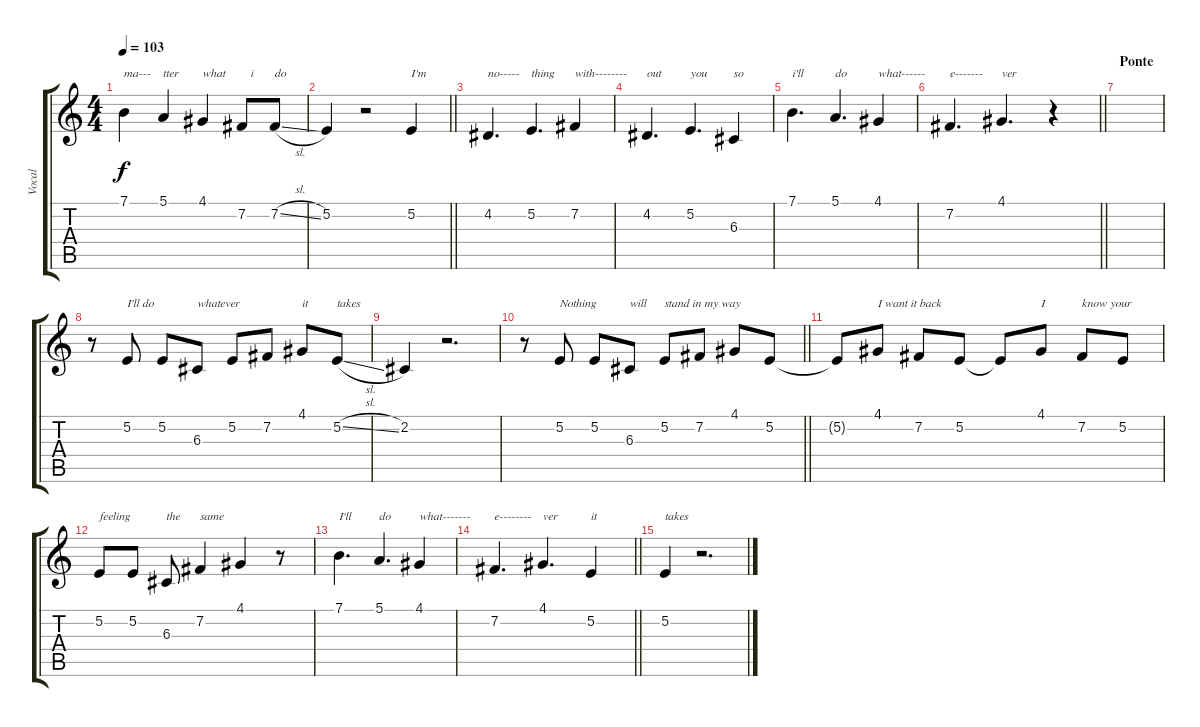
\track ("Vocal" "Vocal") {instrument stringensemble1}
\staff {score tabs}
\tuning (E4 B3 G3 D3 A2 E2) {hide}
\ts (4 4)
\tempo 103
\clef g2
\ks c
7.1.4{txt "ma---" dy f} 5.1.4{txt "tter"} 4.1.4{txt "what"} 7.2.8{txt "   i"} 7.2{sl}.8{txt "do"} |
\barLineRight lightlight
5.2.4 r.2 5.2.4{txt "I'm"} |
4.2.4{d txt "no-----"} 5.2.4{d txt "thing"} 7.2.4{txt "with--------"} |
4.2.4{d txt "out"} 5.2.4{d txt "you"} 6.3.4{txt "so"} |
7.1.4{d txt "i'll"} 5.1.4{d txt "do"} 4.1.4{txt "what------"} |
\barLineRight lightlight
7.2.4{d txt "e-------"} 4.1.4{d txt "ver"} r.4 |
\section ("" "Ponte")
|
r.8 5.2.8{txt "I'll do "} 5.2.8 6.3.8{txt "whatever"} 5.2.8 7.2.8 4.1.8{txt "it"} 5.2{sl}.8{txt "takes"} |
2.2.4 r.2{d} |
\barLineRight lightlight
r.8 5.2.8{txt "Nothing"} 5.2.8 6.3.8{txt "will"} 5.2.8{txt "stand in my way"} 7.2.8 4.1.8 5.2.8 |
5.2{t}.8 4.1.8{txt "I want it back"} 7.2.8 5.2.8 5.2{t}.8 4.1.8{txt "I "} 7.2.8{txt "know your"} 5.2.8 |
5.2.8{txt "feeling"} 5.2.8 6.3.8{txt "the"} 7.2.4{txt "same"} 4.1.4 r.8 |
7.1.4{d txt "I'll"} 5.1.4{d txt "do"} 4.1.4{txt "what-------"} |
\barLineRight lightlight
7.2.4{d txt "e--------"} 4.1.4{d txt "ver"} 5.2.4{txt "it"} |
5.2.4{txt "takes"} r.2{d}
